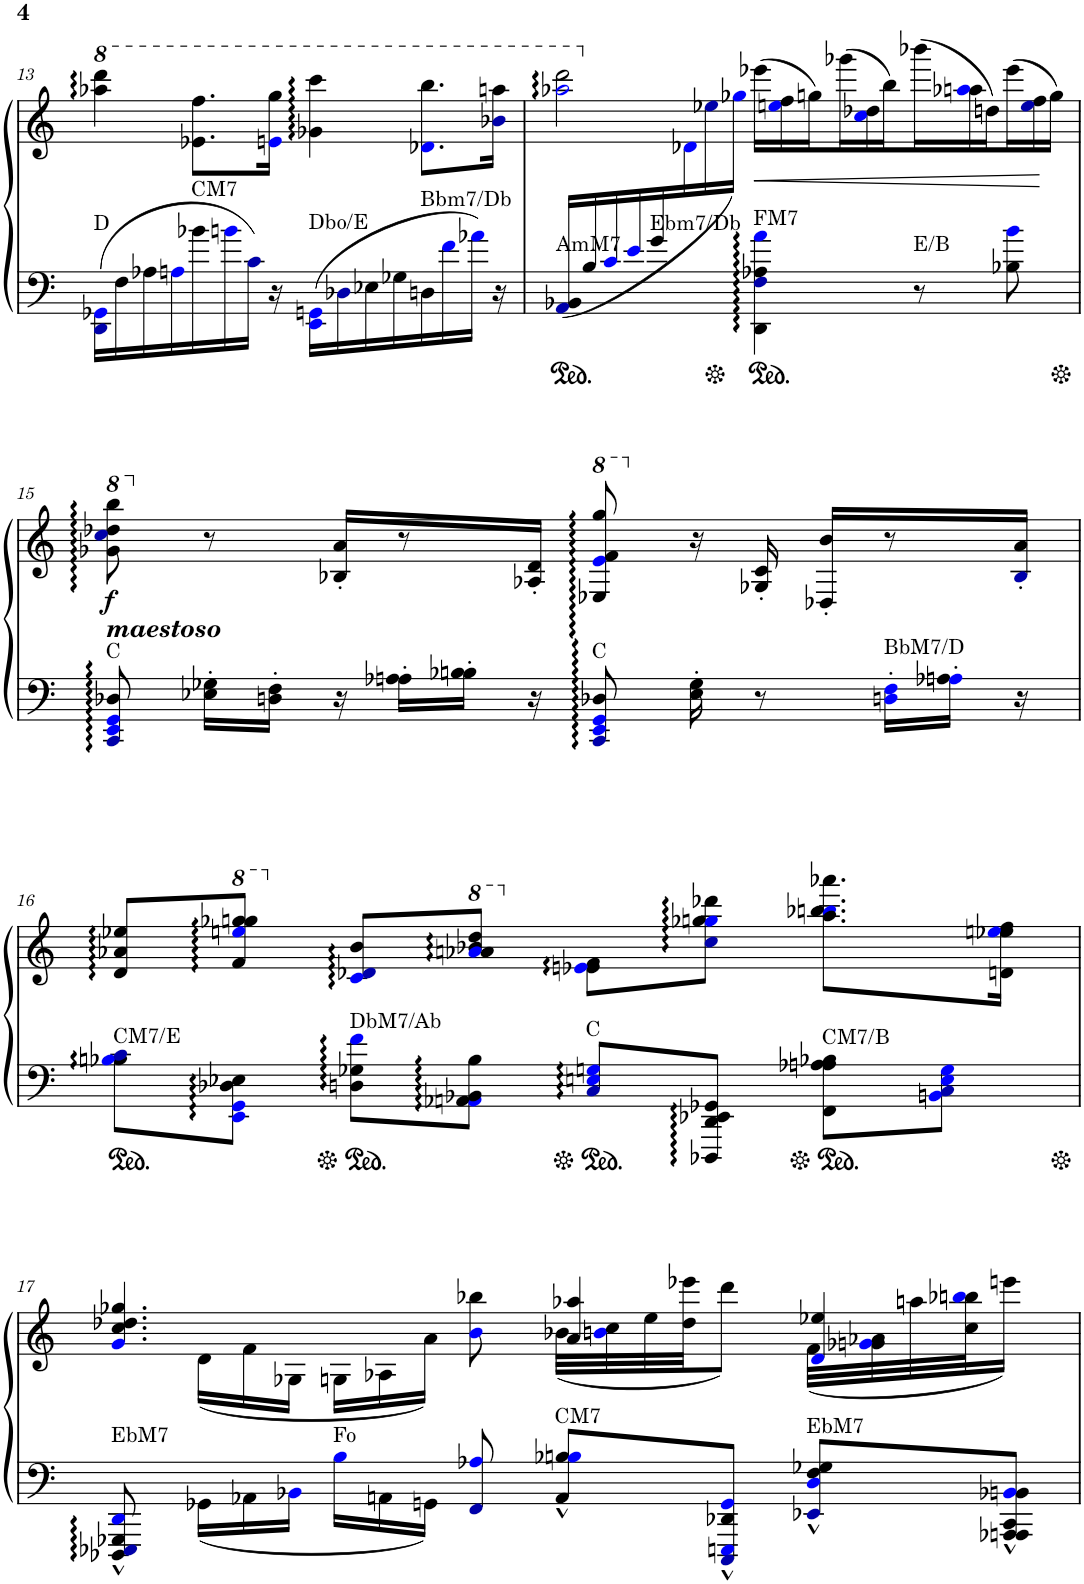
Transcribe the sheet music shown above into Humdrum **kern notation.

**kern	**kern	**dynam
*part1	*part1	*part1
*staff2	*staff1	*staff1/2
*I"Piano	*	*
*I'Pno.	*	*
!!LO:PB:g=z
*clefF4	*clefG2	*
*k[]	*k[]	*
*M4/4	*M4/4	*
*met(c)	*met(c)	*
*	*8va	*
=13	=13	=13
!LO:TX:a:t=D	!	!
16DDi\ 16GG-Xj\LL	4aaa-X\ 4dddd\	.
16F\	.	.
16A-X\	.	.
16Anj\	.	.
!LO:TX:a:t=CM7	!	!
16b-X\	8.ee-X\ 8.fff\L	.
16bnj\	.	.
16ci\JJ	.	.
16r	16eenj\ 16ggg\Jk	.
!LO:TX:a:t=Dbo/E	!	!
16EEj\ 16GGnj\LL	4gg-X\ 4cccc\	.
16D-Xi\	.	.
16E-X\	.	.
16G-X\	.	.
!LO:TX:a:t=Bbm7/Db	!	!
16Dn\	8.dd-Xj\ 8.bbb\L	.
16fj\	.	.
16a-Xj\JJ	.	.
16r	16bb-Xi\ 16aaan\Jk	.
=14	=14	=14
*ped	*	*
*	*^	*
!LO:TX:a:t=AmM7	!	!	!
(<16AAi/ 16BB-X/LL	2aaa-Xj\ 2dddd\	16ryy	.
*	*v	*v	*
16B/	.	.
16cj/	.	.
16ej/	.	.
!LO:TX:a:t=Ebm7/Db	!	!
16g/	.	.
*	*^	*
8.ryy	.	16d-Xj\	.
.	.	16ee-Xi\	.
*	*Xped	*	*
.	.	16gg-Xj\JJ)	.
*	*X8va	*	*
*	*Xbrackettup	*	*
!LO:TX:a:t=FM7	!	!	!
!	!	!	!LO:HP:b
4DD\ 4Fi\ 4A-X\ 4aj\	(24eee-X\LL	2ryy	<
.	24eenj\ 24ff\	.	.
.	24ggn\)	.	.
.	(24ggg-X\	.	.
.	24ccj\ 24dd-X\	.	.
.	24bb\J)	.	.
!LO:TX:a:t=E/B	!	!	!
8r	(24bbb-X\L	.	.
.	24aa-Xj\ 24aan\	.	.
.	24ddn\)	.	.
8B-X\ 8bj\	(24eee-\	.	.
.	24eei\ 24ff\	.	.
.	24gg\JJ)	.	[
*	*v	*v	*
!!LO:LB:g=z
=15	=15	=15
*	*8va	*
!	!LO:TX:b:Bi:t=maestoso	!
!LO:TX:a:t=C	!	!
!	!	!LO:DY:b
8CCi/:: 8EEj/:: 8GGj/:: 8D-X/::	8gg-X\ 8ccci\ 8ddd-X\ 8bbb\	f
*	*X8va	*
16E-X\' 16G-X\'LL	8r	.
16Dn\' 16F\'JJ	.	.
16r	16B-X/' 16a/'KL	.
16A-X\' 16An\'LL	8r	.
16B-X\' 16Bn\'JJ	.	.
16r	16A-X/' 16d/'Jk	.
*	*8va	*
!LO:TX:a:t=C	!	!
8CCi/:: 8EEj/:: 8GGj/:: 8D-X/::	8e-X/ 8eej/ 8ff/ 8ggg/	.
*	*X8va	*
16E-\' 16G-\'	16r	.
8r	16G-X/' 16c/'	.
.	16D-X/' 16b/'KL	.
!LO:TX:a:t=BbM7/D	!	!
16Dnj\' 16Fj\'LL	8r	.
16A-X\' 16Anj\'JJ	.	.
16r	16B-i/' 16a/'Jk	.
!!LO:LB:g=z
=16	=16	=16
!LO:TX:a:t=CM7/E	!	!
8B-X\:: 8Bnj\:: 8ci\::L	8d/ 8a-X/ 8ee-X/L	.
*	*8va	*
8EEj\:: 8GGj\:: 8D-X\:: 8E-X\::J	8ff/ 8eeenj/ 8ggg-X/ 8gggn/J	.
*	*X8va	*
!LO:TX:a:t=DbM7/Ab	!	!
8Dn\:: 8G-X\:: 8fj\::L	8cj/ 8d-Xi/ 8b/L	.
*	*8va	*
8AA-Xj\:: 8AAn\:: 8BB-X\:: 8B\::J	8aa-Xj/ 8aan/ 8bb-X/ 8ddd/J	.
*	*X8va	*
!LO:TX:a:t=C	!	!
8Ci/:: 8Enj/:: 8Gnj/::L	8e-X\ 8enj\ 8f\L	.
8DDD-X/:: 8DD/:: 8EE-X/:: 8GG-X/::J	8cci\ 8gg-X\ 8ggnj\ 8ddd-X\J	.
!LO:TX:a:t=CM7/B	!	!
8FF\ 8A-X\ 8An\ 8B-X\L	8.aa\ 8.bb-X\ 8.bbnj\ 8.aaa-X\L	.
8BBnj\ 8Ci\ 8Ej\ 8Gj\J	.	.
.	16dn\ 16ee-X\ 16eenj\ 16ff\Jk	.
!!LO:LB:g=z
=17	=17	=17
*^	*^	*
!LO:TX:a:t=EbM7	!	!	!	!
8DDD-X/^^ 8EEE-Xi/^^ 8GGG-X/^^ 8DDj/^^	8ryy	4.gj/^ 4.cc/^ 4.dd-X/^ 4.gg-X/^	8ryy	.
*	*Xbrackettup	*	*	*
8ryy	24GG-X\LL	.	(24d\LL	.
.	24AA-X\	.	24f\	.
.	24BB-Xj\JJ	.	24G-X\JJ	.
!LO:TX:a:t=Fo	!	!	!	!
8ryy	24Bj\LL	.	24Gn\LL	.
.	24AAn\	.	24A-X\	.
.	24GGn\JJ	.	24a\JJ)	.
8FFi/ 8A-Xj/	2ryy	8bj\ 8bb-X\	8ryy	.
!LO:TX:a:t=CM7	!	!	!	!
8AA/^^ 8B-X/^^ 8Bnj/^^L	.	4a/ 4aa-X/	(32b-X\LLL	.
.	.	.	32bnj\ 32cc\	.
.	.	.	32ee\	.
.	.	.	32dd-\ 32eee-X\JJ	.
8CCCi/^^ 8EEEnj/^^ 8DD-X/^^ 8GGj/^^J	.	.	8ddd\J)	.
!LO:TX:a:t=EbM7	!	!	!	!
8EE-Xi/^^ 8Dj/^^ 8F/^^ 8G-X/^^L	.	4dj/ 4ee-X/	(32f\LLL	.
.	.	.	32g-X\ 32gnj\ 32a-X\	.
.	.	.	32aan\	.
.	.	.	32cc\ 32bb-Xj\ 32bbn\J	.
8AAA-X/^^ 8AAAn/^^ 8CC/^^ 8BB-Xj/^^ 8BBn/^^J	8ryy	.	16eeen\JJ)	.
.	.	.	16ryy	.
*v	*v	*	*	*
*	*v	*v	*
=	=	=
*-	*-	*-
